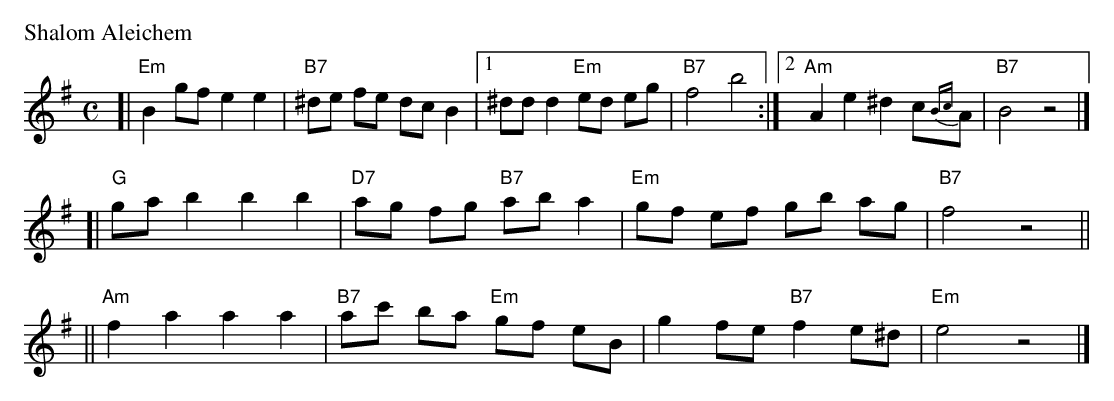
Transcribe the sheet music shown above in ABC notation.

X:1
P: Shalom Aleichem
M: C
L: a/8
K: Em
[|"Em"B2 gf e2 e2 \
| "B7"^de fe dc B2 \
|1 ^dd d2 "Em"ed eg \
| "B7"f4 b4 \
:|2 "Am"A2 e2 ^d2 c{Bc}A \
| "B7"B4 z4 |]
[|"G"ga b2 b2 b2 \
| "D7"ag fg "B7"ab a2 \
| "Em"gf ef gb ag \
| "B7"f4 z4 ||
||"Am"f2 a2 a2 a2 \
| "B7"ac' ba "Em"gf eB \
| g2 fe "B7"f2 e^d \
| "Em"e4 z4 |]
